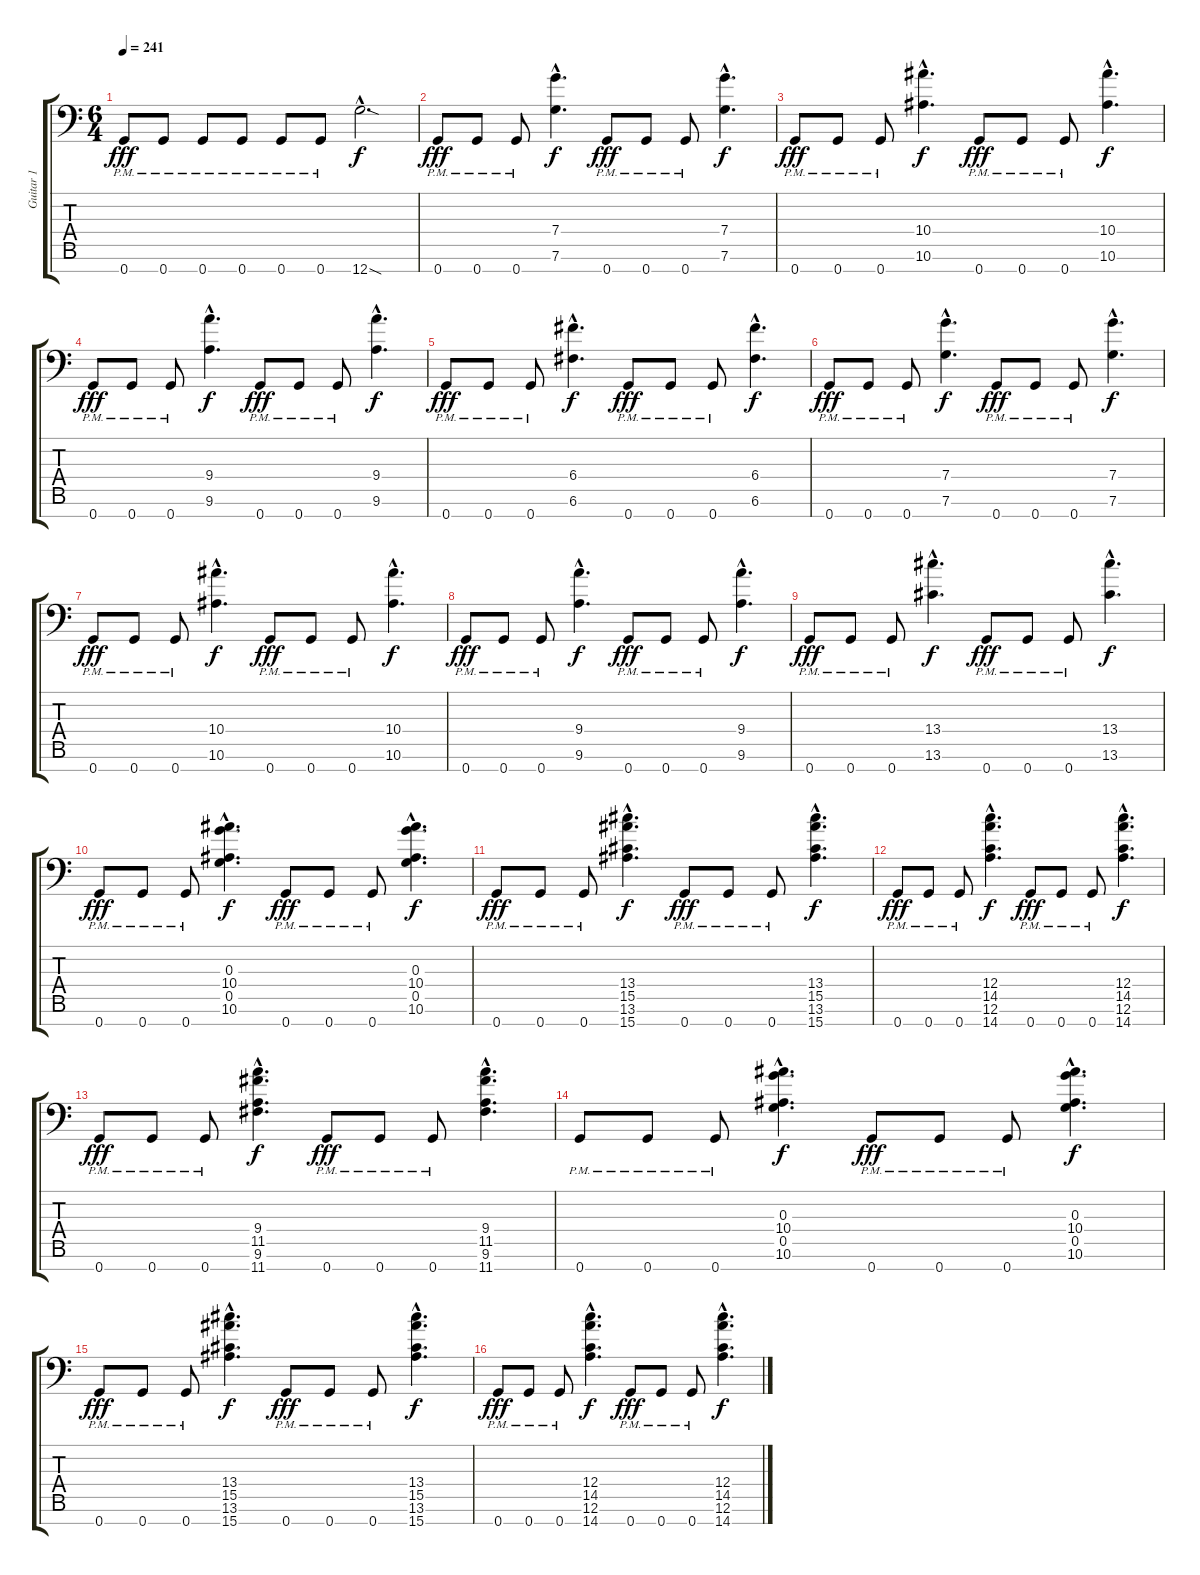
\track ("Guitar 1" "Guitar 1") {instrument distortionguitar}
\staff {score tabs}
\tuning (E4 C4 G3 C3 G2 C2 G1) {hide}
\ts (6 4)
\tempo 241
\clef f4
\ks c
0.7{pm}.8{dy fff} 0.7{pm}.8 0.7{pm}.8 0.7{pm}.8 0.7{pm}.8 0.7{pm}.8 12.7{sod hac}.2{d dy f} |
0.7{pm}.8{dy fff} 0.7{pm}.8 0.7{pm}.8 (7.4{hac} 7.6{hac}).4{d dy f} 0.7{pm}.8{dy fff} 0.7{pm}.8 0.7{pm}.8 (7.4{hac} 7.6{hac}).4{d dy f} |
0.7{pm}.8{dy fff} 0.7{pm}.8 0.7{pm}.8 (10.4{hac} 10.6{hac}).4{d dy f} 0.7{pm}.8{dy fff} 0.7{pm}.8 0.7{pm}.8 (10.4{hac} 10.6{hac}).4{d dy f} |
0.7{pm}.8{dy fff} 0.7{pm}.8 0.7{pm}.8 (9.4{hac} 9.6{hac}).4{d dy f} 0.7{pm}.8{dy fff} 0.7{pm}.8 0.7{pm}.8 (9.4{hac} 9.6{hac}).4{d dy f} |
0.7{pm}.8{dy fff} 0.7{pm}.8 0.7{pm}.8 (6.4{hac} 6.6{hac}).4{d dy f} 0.7{pm}.8{dy fff} 0.7{pm}.8 0.7{pm}.8 (6.4{hac} 6.6{hac}).4{d dy f} |
0.7{pm}.8{dy fff} 0.7{pm}.8 0.7{pm}.8 (7.4{hac} 7.6{hac}).4{d dy f} 0.7{pm}.8{dy fff} 0.7{pm}.8 0.7{pm}.8 (7.4{hac} 7.6{hac}).4{d dy f} |
0.7{pm}.8{dy fff} 0.7{pm}.8 0.7{pm}.8 (10.4{hac} 10.6{hac}).4{d dy f} 0.7{pm}.8{dy fff} 0.7{pm}.8 0.7{pm}.8 (10.4{hac} 10.6{hac}).4{d dy f} |
0.7{pm}.8{dy fff} 0.7{pm}.8 0.7{pm}.8 (9.4{hac} 9.6{hac}).4{d dy f} 0.7{pm}.8{dy fff} 0.7{pm}.8 0.7{pm}.8 (9.4{hac} 9.6{hac}).4{d dy f} |
0.7{pm}.8{dy fff} 0.7{pm}.8 0.7{pm}.8 (13.4{hac} 13.6{hac}).4{d dy f} 0.7{pm}.8{dy fff} 0.7{pm}.8 0.7{pm}.8 (13.4{hac} 13.6{hac}).4{d dy f} |
0.7{pm}.8{dy fff} 0.7{pm}.8 0.7{pm}.8 (0.3{hac} 10.4{hac} 0.5{hac} 10.6{hac}).4{d dy f} 0.7{pm}.8{dy fff} 0.7{pm}.8 0.7{pm}.8 (0.3{hac} 10.4{hac} 0.5{hac} 10.6{hac}).4{d dy f} |
0.7{pm}.8{dy fff} 0.7{pm}.8 0.7{pm}.8 (13.4{hac} 15.5{hac} 13.6{hac} 15.7{hac}).4{d dy f} 0.7{pm}.8{dy fff} 0.7{pm}.8 0.7{pm}.8 (13.4{hac} 15.5{hac} 13.6{hac} 15.7{hac}).4{d dy f} |
0.7{pm}.8{dy fff} 0.7{pm}.8 0.7{pm}.8 (12.4{hac} 14.5{hac} 12.6{hac} 14.7{hac}).4{d dy f} 0.7{pm}.8{dy fff} 0.7{pm}.8 0.7{pm}.8 (12.4{hac} 14.5{hac} 12.6{hac} 14.7{hac}).4{d dy f} |
0.7{pm}.8{dy fff} 0.7{pm}.8 0.7{pm}.8 (9.4{hac} 11.5{hac} 9.6{hac} 11.7{hac}).4{d dy f} 0.7{pm}.8{dy fff} 0.7{pm}.8 0.7{pm}.8 (9.4{hac} 11.5{hac} 9.6{hac} 11.7{hac}).4{d} |
0.7{pm}.8 0.7{pm}.8 0.7{pm}.8 (0.3{hac} 10.4{hac} 0.5{hac} 10.6{hac}).4{d dy f} 0.7{pm}.8{dy fff} 0.7{pm}.8 0.7{pm}.8 (0.3{hac} 10.4{hac} 0.5{hac} 10.6{hac}).4{d dy f} |
0.7{pm}.8{dy fff} 0.7{pm}.8 0.7{pm}.8 (13.4{hac} 15.5{hac} 13.6{hac} 15.7{hac}).4{d dy f} 0.7{pm}.8{dy fff} 0.7{pm}.8 0.7{pm}.8 (13.4{hac} 15.5{hac} 13.6{hac} 15.7{hac}).4{d dy f} |
0.7{pm}.8{dy fff} 0.7{pm}.8 0.7{pm}.8 (12.4{hac} 14.5{hac} 12.6{hac} 14.7{hac}).4{d dy f} 0.7{pm}.8{dy fff} 0.7{pm}.8 0.7{pm}.8 (12.4{hac} 14.5{hac} 12.6{hac} 14.7{hac}).4{d dy f}
